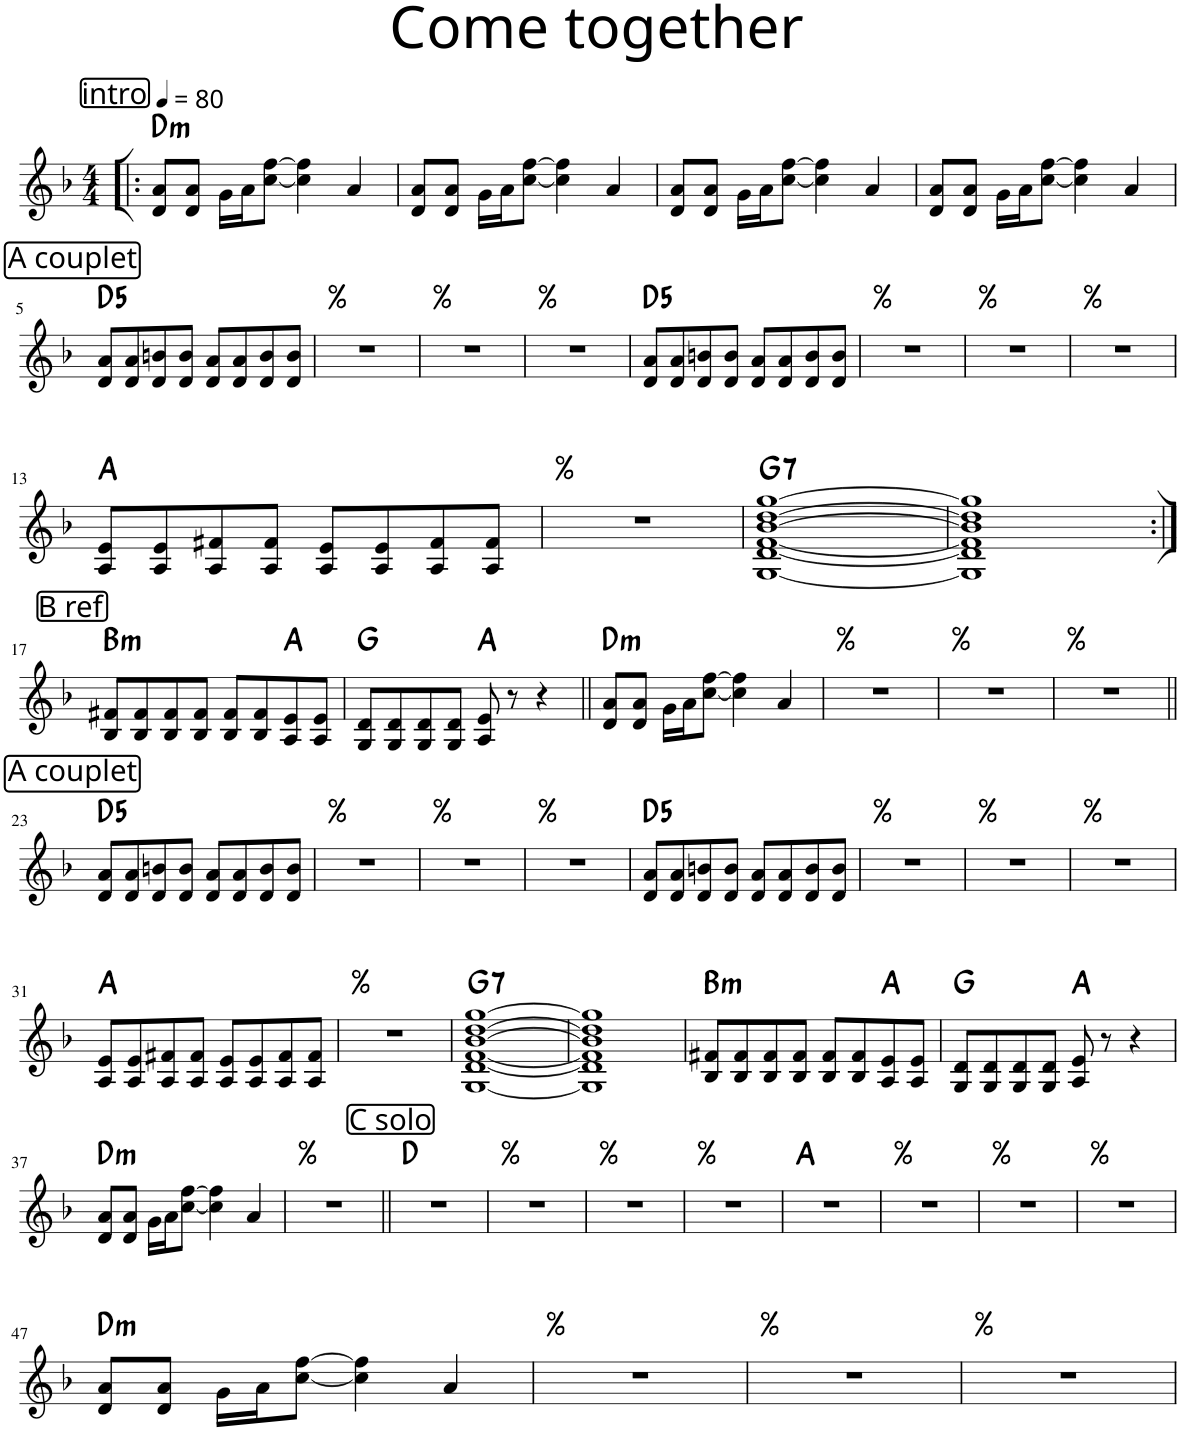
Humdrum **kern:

**kern	**harte
*part1	*part1
*staff1	*
*I"Piano	*
*I'Pno.	*
*clefG2	*
*k[b-]	*
*M4/4	*
*MM80	*
!!LO:REH:place=s1:a:cj:fs=14:t=intro
=1!|:	=1!|:
!	!LO:H:kt=m
8d/ 8a/L	D:min
8d/ 8a/J	.
16g\LL	.
16a\J	.
[8cc\ [8ff\J	.
4cc\] 4ff\]	.
4a/	.
=2	=2
8d/ 8a/L	.
8d/ 8a/J	.
16g\LL	.
16a\J	.
[8cc\ [8ff\J	.
4cc\] 4ff\]	.
4a/	.
=3	=3
8d/ 8a/L	.
8d/ 8a/J	.
16g\LL	.
16a\J	.
[8cc\ [8ff\J	.
4cc\] 4ff\]	.
4a/	.
=4	=4
8d/ 8a/L	.
8d/ 8a/J	.
16g\LL	.
16a\J	.
[8cc\ [8ff\J	.
4cc\] 4ff\]	.
4a/	.
!!LO:LB:g=z
!!LO:REH:place=s1:a:cj:fs=14:t=A couplet
=5	=5
!	!LO:H:kt=5
8d/ 8a/L	D:(1,5)
8d/ 8a/	.
8d/ 8bn/	.
8d/ 8b/J	.
8d/ 8a/L	.
8d/ 8a/	.
8d/ 8b/	.
8d/ 8b/J	.
=6	=6
!	!LO:H:kt=%
1r	N
=7	=7
!	!LO:H:kt=%
1r	N
=8	=8
!	!LO:H:kt=%
1r	N
=9	=9
!	!LO:H:kt=5
8d/ 8a/L	D:(1,5)
8d/ 8a/	.
8d/ 8bn/	.
8d/ 8b/J	.
8d/ 8a/L	.
8d/ 8a/	.
8d/ 8b/	.
8d/ 8b/J	.
=10	=10
!	!LO:H:kt=%
1r	N
=11	=11
!	!LO:H:kt=%
1r	N
=12	=12
!	!LO:H:kt=%
1r	N
!!LO:LB:g=z
=13	=13
8A/ 8e/L	A:maj
8A/ 8e/	.
8A/ 8f#X/	.
8A/ 8f#/J	.
8A/ 8e/L	.
8A/ 8e/	.
8A/ 8f#/	.
8A/ 8f#/J	.
=14	=14
!	!LO:H:kt=%
1r	N
=15	=15
!	!LO:H:kt=7
[1G [1d [1f [1b- [1dd [1gg	G:7
=16	=16
1G] 1d] 1f] 1b-] 1dd] 1gg]	.
!!LO:LB:g=z
!!LO:REH:place=s1:a:cj:fs=14:t=B ref
=17:|!	=17:|!
!	!LO:H:kt=m
8B-/ 8f#X/L	B:min
8B-/ 8f#/	.
8B-/ 8f#/	.
8B-/ 8f#/J	.
8B-/ 8f#/L	.
8B-/ 8f#/	.
8A/ 8e/	A:maj
8A/ 8e/J	.
=18	=18
8G/ 8d/L	G:maj
8G/ 8d/	.
8G/ 8d/	.
8G/ 8d/J	.
8A/ 8e/	A:maj
8r	.
4r	.
=19||	=19||
!	!LO:H:kt=m
8d/ 8a/L	D:min
8d/ 8a/J	.
16g\LL	.
16a\J	.
[8cc\ [8ff\J	.
4cc\] 4ff\]	.
4a/	.
=20	=20
!	!LO:H:kt=%
1r	N
=21	=21
!	!LO:H:kt=%
1r	N
=22	=22
!	!LO:H:kt=%
1r	N
!!LO:LB:g=z
!!LO:REH:place=s1:a:cj:fs=14:t=A couplet
=23||	=23||
!	!LO:H:kt=5
8d/ 8a/L	D:(1,5)
8d/ 8a/	.
8d/ 8bn/	.
8d/ 8b/J	.
8d/ 8a/L	.
8d/ 8a/	.
8d/ 8b/	.
8d/ 8b/J	.
=24	=24
!	!LO:H:kt=%
1r	N
=25	=25
!	!LO:H:kt=%
1r	N
=26	=26
!	!LO:H:kt=%
1r	N
=27	=27
!	!LO:H:kt=5
8d/ 8a/L	D:(1,5)
8d/ 8a/	.
8d/ 8bn/	.
8d/ 8b/J	.
8d/ 8a/L	.
8d/ 8a/	.
8d/ 8b/	.
8d/ 8b/J	.
=28	=28
!	!LO:H:kt=%
1r	N
=29	=29
!	!LO:H:kt=%
1r	N
=30	=30
!	!LO:H:kt=%
1r	N
!!LO:LB:g=z
=31	=31
8A/ 8e/L	A:maj
8A/ 8e/	.
8A/ 8f#X/	.
8A/ 8f#/J	.
8A/ 8e/L	.
8A/ 8e/	.
8A/ 8f#/	.
8A/ 8f#/J	.
=32	=32
!	!LO:H:kt=%
1r	N
=33	=33
!	!LO:H:kt=7
[1G [1d [1f [1b- [1dd [1gg	G:7
=34	=34
1G] 1d] 1f] 1b-] 1dd] 1gg]	.
=35	=35
!	!LO:H:kt=m
8B-/ 8f#X/L	B:min
8B-/ 8f#/	.
8B-/ 8f#/	.
8B-/ 8f#/J	.
8B-/ 8f#/L	.
8B-/ 8f#/	.
8A/ 8e/	A:maj
8A/ 8e/J	.
=36	=36
8G/ 8d/L	G:maj
8G/ 8d/	.
8G/ 8d/	.
8G/ 8d/J	.
8A/ 8e/	A:maj
8r	.
4r	.
!!LO:LB:g=z
=37	=37
!	!LO:H:kt=m
8d/ 8a/L	D:min
8d/ 8a/J	.
16g\LL	.
16a\J	.
[8cc\ [8ff\J	.
4cc\] 4ff\]	.
4a/	.
=38	=38
!	!LO:H:kt=%
1r	N
!!LO:REH:place=s1:a:cj:fs=14:t=C solo
=39||	=39||
1r	D:maj
=40	=40
!	!LO:H:kt=%
1r	N
=41	=41
!	!LO:H:kt=%
1r	N
=42	=42
!	!LO:H:kt=%
1r	N
=43	=43
1r	A:maj
=44	=44
!	!LO:H:kt=%
1r	N
=45	=45
!	!LO:H:kt=%
1r	N
=46	=46
!	!LO:H:kt=%
1r	N
!!LO:LB:g=z
=47	=47
!	!LO:H:kt=m
8d/ 8a/L	D:min
8d/ 8a/J	.
16g\LL	.
16a\J	.
[8cc\ [8ff\J	.
4cc\] 4ff\]	.
4a/	.
=48	=48
!	!LO:H:kt=%
1r	N
=49	=49
!	!LO:H:kt=%
1r	N
=50	=50
!	!LO:H:kt=%
1r	N
=	=
*-	*-
